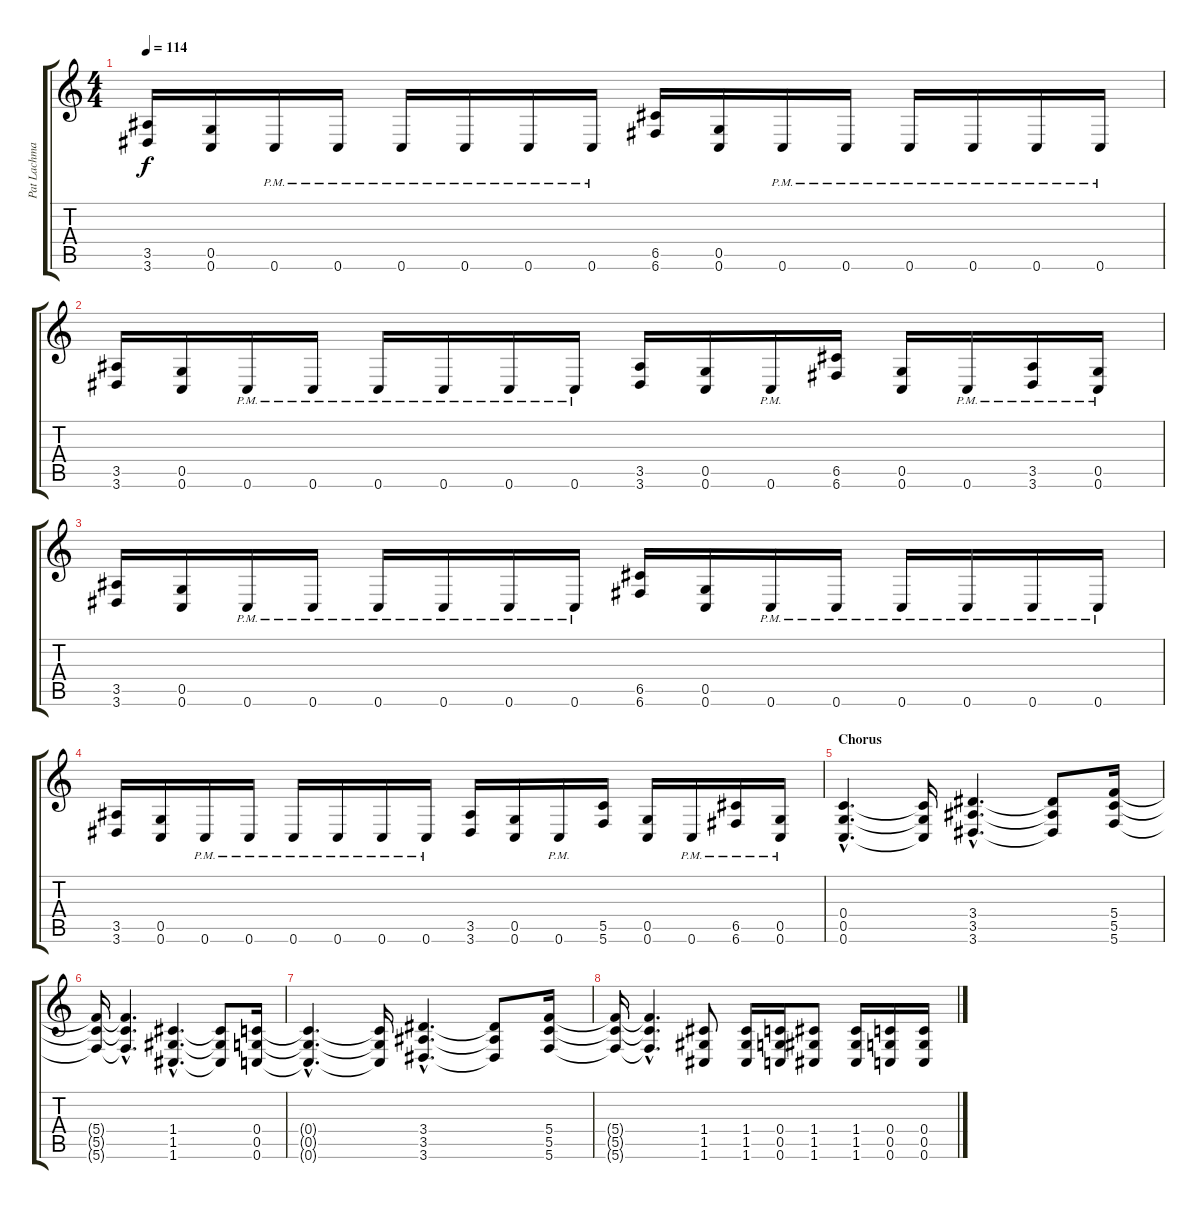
\track ("Pat Lachman" "Pat Lachma") {instrument distortionguitar}
\staff {score tabs}
\tuning (D4 A3 F3 C3 G2 C2) {hide}
\ts (4 4)
\tempo 114
\clef g2
\ks c
(3.5 3.6).16{dy f} (0.5 0.6).16 0.6{pm}.16 0.6{pm}.16 0.6{pm}.16 0.6{pm}.16 0.6{pm}.16 0.6{pm}.16 (6.5 6.6).16 (0.5 0.6).16 0.6{pm}.16 0.6{pm}.16 0.6{pm}.16 0.6{pm}.16 0.6{pm}.16 0.6{pm}.16 |
(3.5 3.6).16 (0.5 0.6).16 0.6{pm}.16 0.6{pm}.16 0.6{pm}.16 0.6{pm}.16 0.6{pm}.16 0.6{pm}.16 (3.5 3.6).16 (0.5 0.6).16 0.6{pm}.16 (6.5 6.6).16 (0.5 0.6).16 0.6{pm}.16 (3.5 3.6{pm}).16 (0.5 0.6{pm}).16 |
(3.5 3.6).16 (0.5 0.6).16 0.6{pm}.16 0.6{pm}.16 0.6{pm}.16 0.6{pm}.16 0.6{pm}.16 0.6{pm}.16 (6.5 6.6).16 (0.5 0.6).16 0.6{pm}.16 0.6{pm}.16 0.6{pm}.16 0.6{pm}.16 0.6{pm}.16 0.6{pm}.16 |
(3.5 3.6).16 (0.5 0.6).16 0.6{pm}.16 0.6{pm}.16 0.6{pm}.16 0.6{pm}.16 0.6{pm}.16 0.6{pm}.16 (3.5 3.6).16 (0.5 0.6).16 0.6{pm}.16 (5.5 5.6).16 (0.5 0.6).16 0.6{pm}.16 (6.5 6.6{pm}).16 (0.5 0.6{pm}).16 |
\section ("" "Chorus")
(0.4{hac} 0.5{hac} 0.6{hac}).4{d} (0.4{t} 0.5{t} 0.6{t}).16 (3.4{hac} 3.5{hac} 3.6{hac}).4{d} (3.4{t} 3.5{t} 3.6{t}).8 (5.4 5.5 5.6).16 |
(5.4{t} 5.5{t} 5.6{t}).16 (5.4{hac t} 5.5{hac t} 5.6{hac t}).4{d} (1.4{hac} 1.5{hac} 1.6{hac}).4{d} (1.4{t} 1.5{t} 1.6{t}).8 (0.4 0.5 0.6).16 |
(0.4{hac t} 0.5{hac t} 0.6{hac t}).4{d} (0.4{t} 0.5{t} 0.6{t}).16 (3.4{hac} 3.5{hac} 3.6{hac}).4{d} (3.4{t} 3.5{t} 3.6{t}).8 (5.4 5.5 5.6).16 |
(5.4{t} 5.5{t} 5.6{t}).16 (5.4{hac t} 5.5{hac t} 5.6{hac t}).4{d} (1.4 1.5 1.6).8 (1.4 1.5 1.6).16 (0.4 0.5 0.6).16 (1.4 1.5 1.6).8 (1.4 1.5 1.6).16 (0.4 0.5 0.6).16 (0.4 0.5 0.6).16
